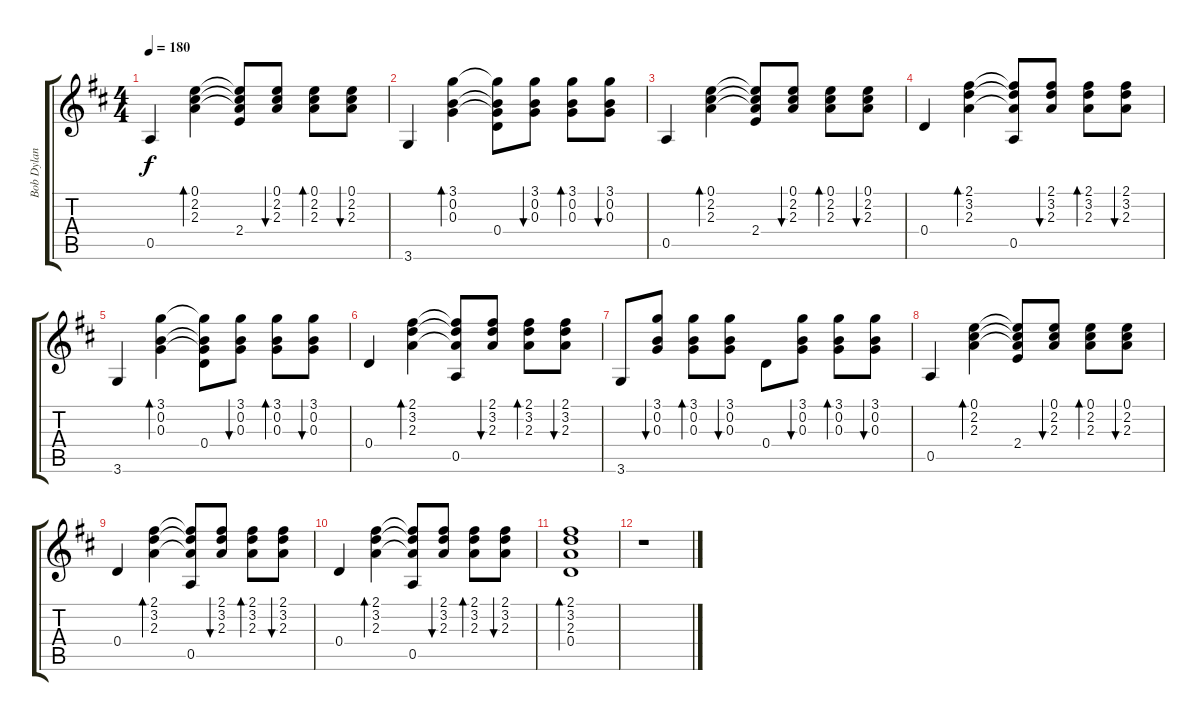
\track ("Bob Dylan Guitar" "Bob Dylan ") {instrument acousticguitarnylon}
\staff {score tabs}
\tuning (E4 B3 G3 D3 A2 E2) {hide}
\ts (4 4)
\tempo 180
\clef g2
\ks d
0.5.4{dy f} (0.1 2.2 2.3).4{bd 60} (0.1{t} 2.2{t} 2.3{t} 2.4).8 (0.1 2.2 2.3).8{bu 60} (0.1 2.2 2.3).8{bd 60} (0.1 2.2 2.3).8{bu 60} |
3.6.4 (3.1 0.2 0.3).4{bd 60} (3.1{t} 0.2{t} 0.3{t} 0.4).8 (3.1 0.2 0.3).8{bu 60} (3.1 0.2 0.3).8{bd 60} (3.1 0.2 0.3).8{bu 60} |
0.5.4 (0.1 2.2 2.3).4{bd 60} (0.1{t} 2.2{t} 2.3{t} 2.4).8 (0.1 2.2 2.3).8{bu 60} (0.1 2.2 2.3).8{bd 60} (0.1 2.2 2.3).8{bu 60} |
0.4.4 (2.1 3.2 2.3).4{bd 60} (2.1{t} 3.2{t} 2.3{t} 0.5).8 (2.1 3.2 2.3).8{bu 60} (2.1 3.2 2.3).8{bd 60} (2.1 3.2 2.3).8{bu 60} |
3.6.4 (3.1 0.2 0.3).4{bd 60} (3.1{t} 0.2{t} 0.3{t} 0.4).8 (3.1 0.2 0.3).8{bu 60} (3.1 0.2 0.3).8{bd 60} (3.1 0.2 0.3).8{bu 60} |
0.4.4 (2.1 3.2 2.3).4{bd 60} (2.1{t} 3.2{t} 2.3{t} 0.5).8 (2.1 3.2 2.3).8{bu 60} (2.1 3.2 2.3).8{bd 60} (2.1 3.2 2.3).8{bu 60} |
3.6.8 (3.1 0.2 0.3).8{bu 60} (3.1 0.2 0.3).8{bd 60} (3.1 0.2 0.3).8{bu 60} 0.4.8 (3.1 0.2 0.3).8{bu 60} (3.1 0.2 0.3).8{bd 60} (3.1 0.2 0.3).8{bu 60} |
0.5.4 (0.1 2.2 2.3).4{bd 60} (0.1{t} 2.2{t} 2.3{t} 2.4).8 (0.1 2.2 2.3).8{bu 60} (0.1 2.2 2.3).8{bd 60} (0.1 2.2 2.3).8{bu 60} |
0.4.4 (2.1 3.2 2.3).4{bd 60} (2.1{t} 3.2{t} 2.3{t} 0.5).8 (2.1 3.2 2.3).8{bu 60} (2.1 3.2 2.3).8{bd 60} (2.1 3.2 2.3).8{bu 60} |
0.4.4 (2.1 3.2 2.3).4{bd 60} (2.1{t} 3.2{t} 2.3{t} 0.5).8 (2.1 3.2 2.3).8{bu 60} (2.1 3.2 2.3).8{bd 60} (2.1 3.2 2.3).8{bu 60} |
(2.1 3.2 2.3 0.4).1{bd 60} |
r.1
